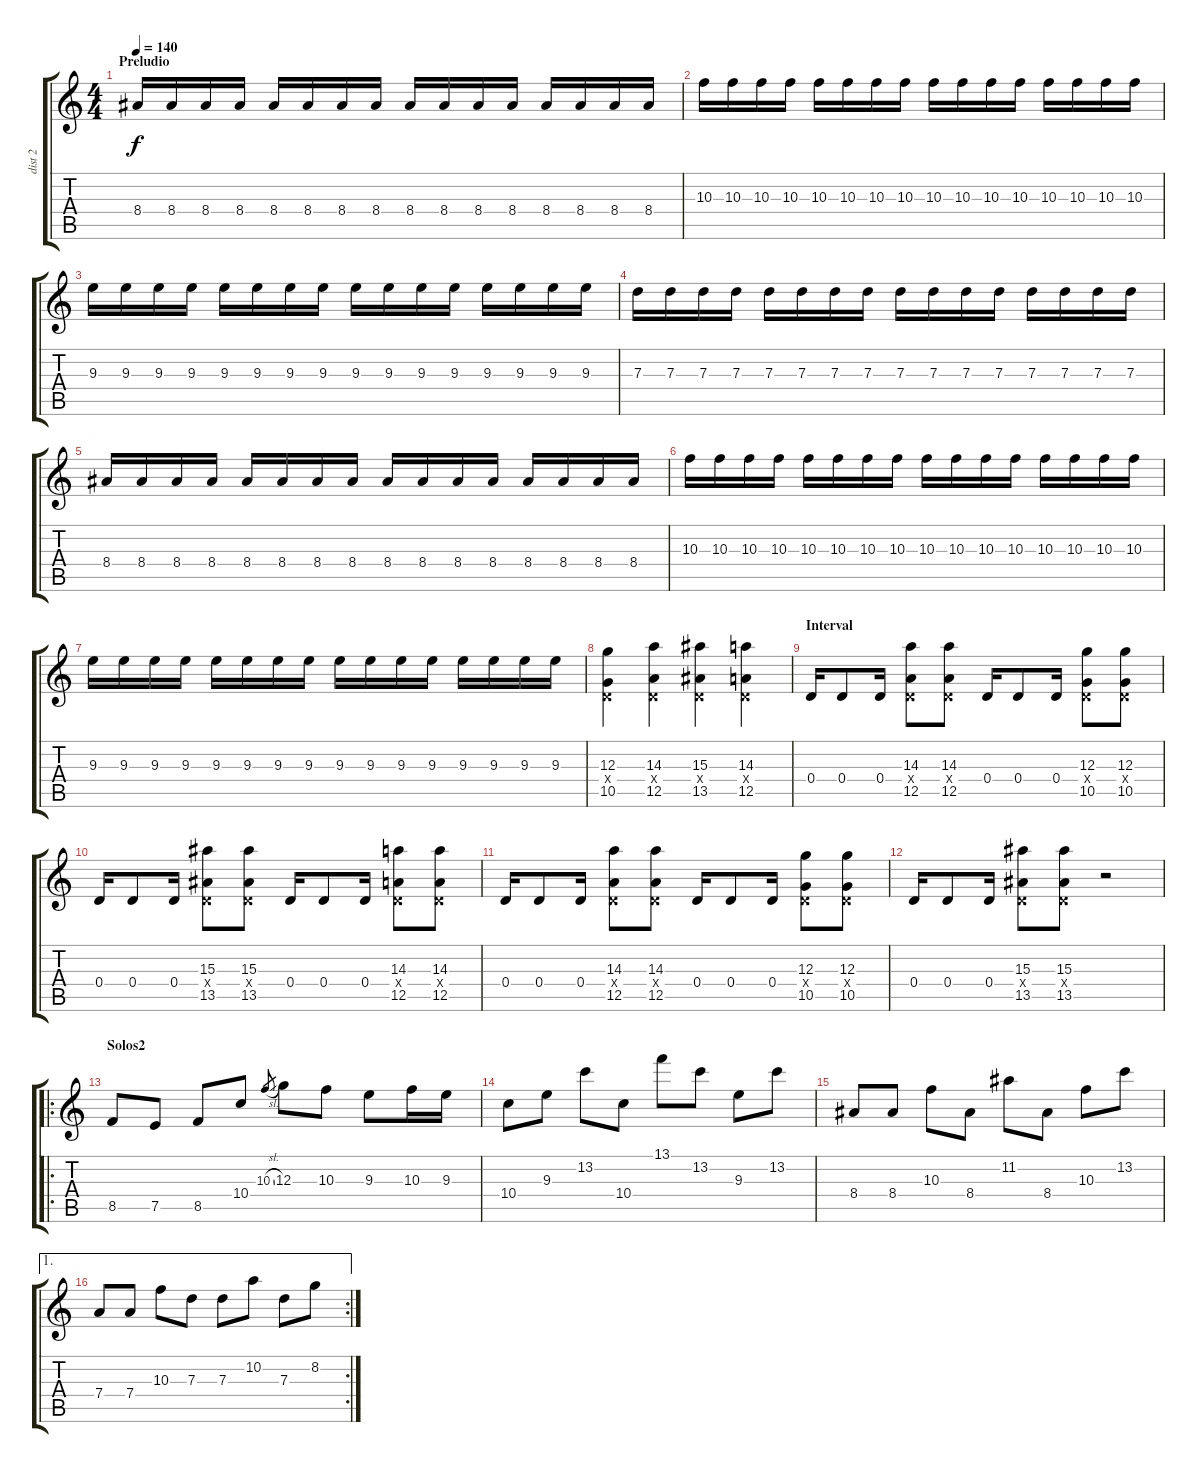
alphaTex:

\track ("dist 2" "dist 2") {instrument distortionguitar}
\staff {score tabs}
\tuning (E4 B3 G3 D3 A2 E2) {hide}
\ts (4 4)
\section ("" "Preludio")
\tempo 140
\clef g2
\ks c
8.4.16{dy f} 8.4.16 8.4.16 8.4.16 8.4.16 8.4.16 8.4.16 8.4.16 8.4.16 8.4.16 8.4.16 8.4.16 8.4.16 8.4.16 8.4.16 8.4.16 |
10.3.16 10.3.16 10.3.16 10.3.16 10.3.16 10.3.16 10.3.16 10.3.16 10.3.16 10.3.16 10.3.16 10.3.16 10.3.16 10.3.16 10.3.16 10.3.16 |
9.3.16 9.3.16 9.3.16 9.3.16 9.3.16 9.3.16 9.3.16 9.3.16 9.3.16 9.3.16 9.3.16 9.3.16 9.3.16 9.3.16 9.3.16 9.3.16 |
7.3.16 7.3.16 7.3.16 7.3.16 7.3.16 7.3.16 7.3.16 7.3.16 7.3.16 7.3.16 7.3.16 7.3.16 7.3.16 7.3.16 7.3.16 7.3.16 |
8.4.16 8.4.16 8.4.16 8.4.16 8.4.16 8.4.16 8.4.16 8.4.16 8.4.16 8.4.16 8.4.16 8.4.16 8.4.16 8.4.16 8.4.16 8.4.16 |
10.3.16 10.3.16 10.3.16 10.3.16 10.3.16 10.3.16 10.3.16 10.3.16 10.3.16 10.3.16 10.3.16 10.3.16 10.3.16 10.3.16 10.3.16 10.3.16 |
9.3.16 9.3.16 9.3.16 9.3.16 9.3.16 9.3.16 9.3.16 9.3.16 9.3.16 9.3.16 9.3.16 9.3.16 9.3.16 9.3.16 9.3.16 9.3.16 |
(12.3 0.4{x} 10.5).4 (14.3 0.4{x} 12.5).4 (15.3 0.4{x} 13.5).4 (14.3 0.4{x} 12.5).4 |
\section ("" "Interval")
0.4.16 0.4.8 0.4.16 (14.3 0.4{x} 12.5).8 (14.3 0.4{x} 12.5).8 0.4.16 0.4.8 0.4.16 (12.3 0.4{x} 10.5).8 (12.3 0.4{x} 10.5).8 |
0.4.16 0.4.8 0.4.16 (15.3 0.4{x} 13.5).8 (15.3 0.4{x} 13.5).8 0.4.16 0.4.8 0.4.16 (14.3 0.4{x} 12.5).8 (14.3 0.4{x} 12.5).8 |
0.4.16 0.4.8 0.4.16 (14.3 0.4{x} 12.5).8 (14.3 0.4{x} 12.5).8 0.4.16 0.4.8 0.4.16 (12.3 0.4{x} 10.5).8 (12.3 0.4{x} 10.5).8 |
0.4.16 0.4.8 0.4.16 (15.3 0.4{x} 13.5).8 (15.3 0.4{x} 13.5).8 r.2 |
\ro
\section ("" "Solos2")
8.5.8 7.5.8 8.5.8 10.4.8 10.3{sl}.8{gr} 12.3.8 10.3.8 9.3.8 10.3.16 9.3.16 |
10.4.8 9.3.8 13.2.8 10.4.8 13.1.8 13.2.8 9.3.8 13.2.8 |
8.4.8 8.4.8 10.3.8 8.4.8 11.2.8 8.4.8 10.3.8 13.2.8 |
\ae 1
\rc 2
7.4.8 7.4.8 10.3.8 7.3.8 7.3.8 10.2.8 7.3.8 8.2.8
